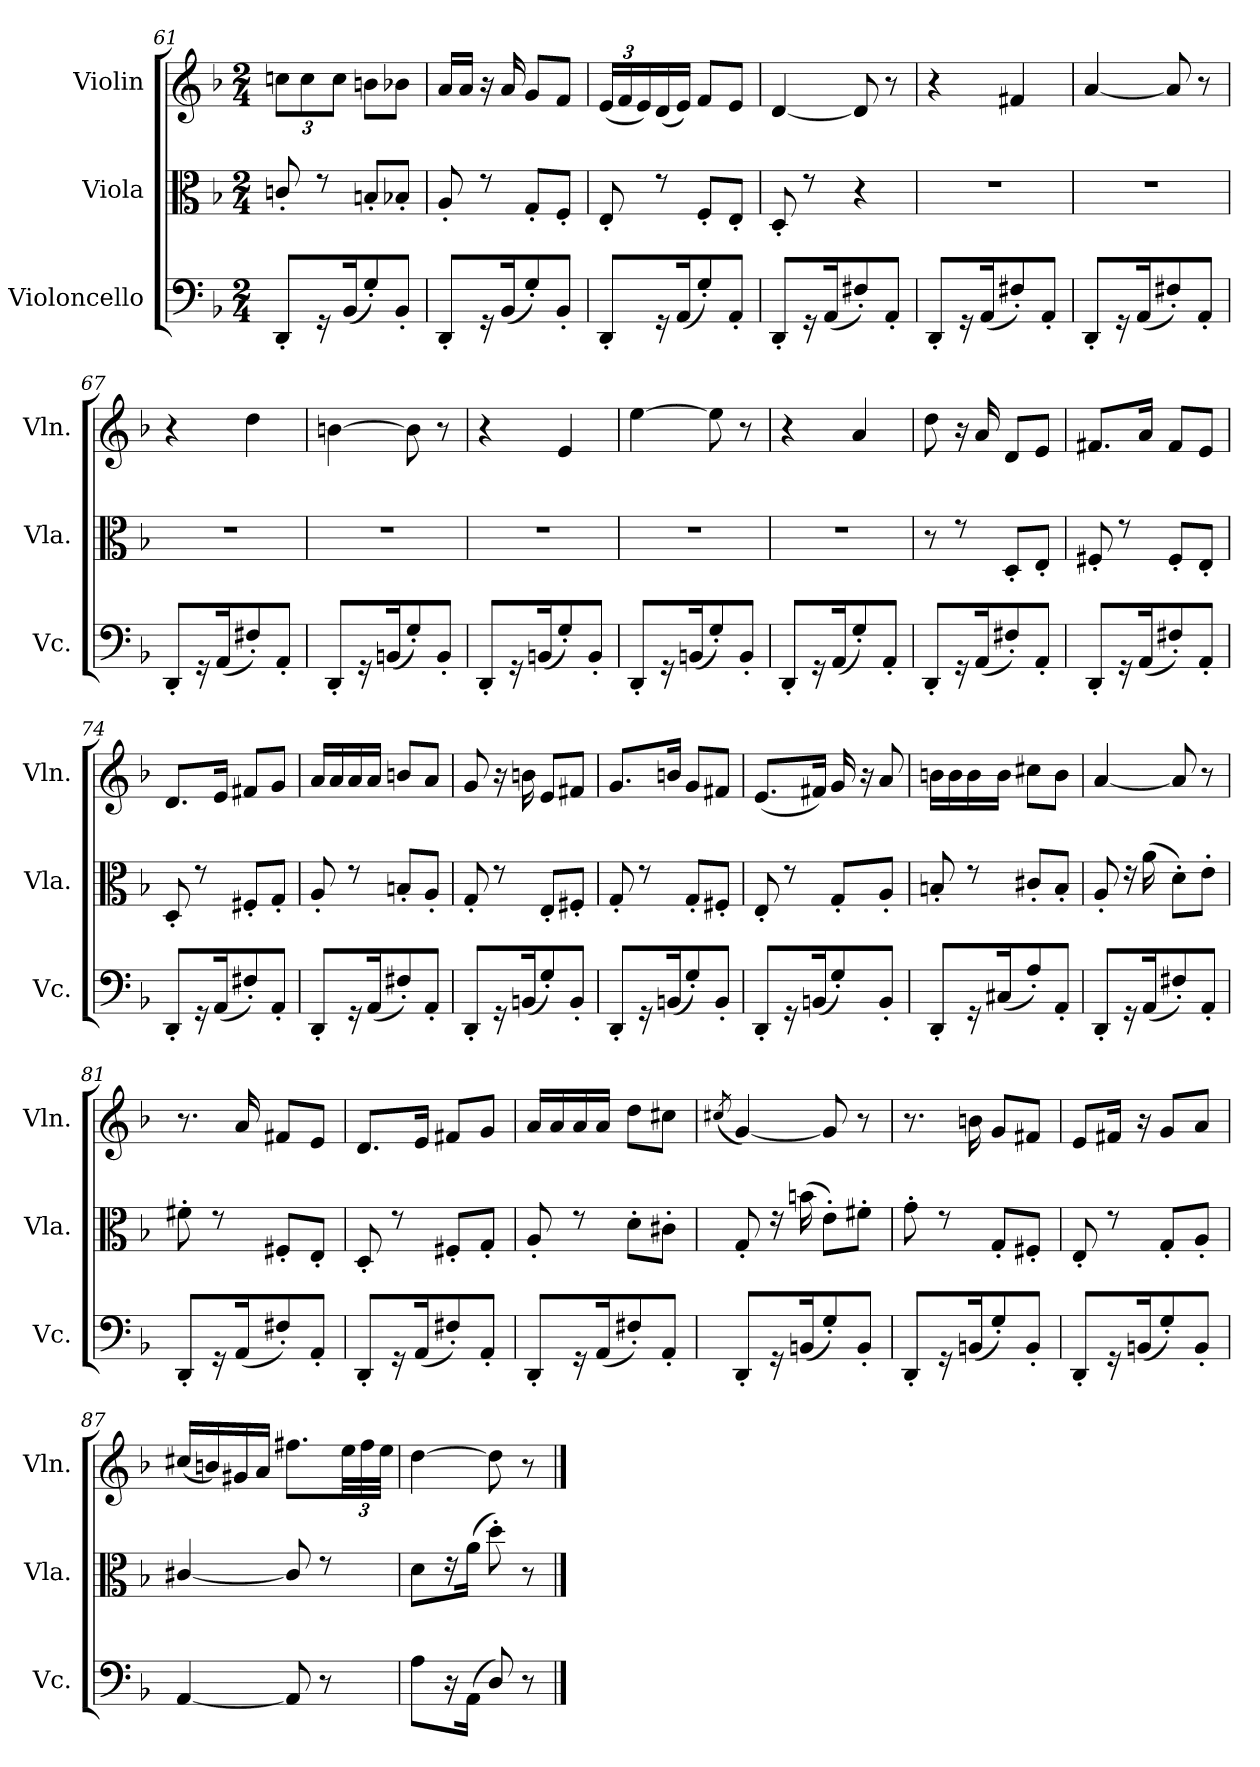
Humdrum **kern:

**kern	**dynam	**kern	**kern	**dynam
*part3	*part3	*part2	*part1	*part1
*staff3	*staff3	*staff2	*staff1	*staff1
*I"Violoncello	*	*I"Viola	*I"Violin	*
*I'Vc.	*	*I'Vla.	*I'Vln.	*
*clefF4	*	*clefC3	*clefG2	*
*k[b-]	*	*k[b-]	*k[b-]	*
*M2/4	*	*M2/4	*M2/4	*
*	*	*	*Xbrackettup	*
=61	=61	=61	=61	=61
8DD'/L	.	8cn'/	12ccn\L	.
.	.	.	12cc\	.
16r	.	8re	.	.
.	.	.	12cc\J	.
(16BB-/K	.	.	.	.
8G'/)	.	8Bn'/L	8bn\L	.
8BB-'/J	.	8B-X'/J	8b-X\J	.
=62	=62	=62	=62	=62
8DD'/L	.	8A'/	16a/LL	.
.	.	.	16a/JJ	.
16r	.	8re	16r	.
(16BB-/K	.	.	16a/	.
8G'/)	.	8G'/L	8g/L	.
8BB-'/J	.	8F'/J	8f/J	.
=63	=63	=63	=63	=63
8DD'/L	.	8E'/	(24e/LL	.
.	.	.	24f/	.
.	.	.	24e/)	.
16r	.	8re	(16d/	.
(16AA/K	.	.	16e/JJ)	.
8G'/)	.	8F'/L	8f/L	.
8AA'/J	.	8E'/J	8e/J	.
=64	=64	=64	=64	=64
8DD'/L	.	8D'/	[4d/	.
16r	.	8re	.	.
(16AA/K	.	.	.	.
8F#X'/)	.	4r	8d/]	.
8AA'/J	.	.	8r	.
=65	=65	=65	=65	=65
8DD'/L	.	2r	4r	.
16r	.	.	.	.
(16AA/K	.	.	.	.
8F#X'/)	.	.	4f#X/	.
8AA'/J	.	.	.	.
!!LO:PB:g=z
=66	=66	=66	=66	=66
8DD'/L	.	2r	[4a/	.
16r	.	.	.	.
(16AA/K	.	.	.	.
8F#X'/)	.	.	8a/]	.
8AA'/J	.	.	8r	.
=67	=67	=67	=67	=67
8DD'/L	.	2r	4r	.
16r	.	.	.	.
(16AA/K	.	.	.	.
8F#X'/)	.	.	4dd\	.
8AA'/J	.	.	.	.
=68	=68	=68	=68	=68
8DD'/L	.	2r	[4bn\	.
16r	.	.	.	.
(16BBn/K	.	.	.	.
8G'/)	.	.	8b\]	.
8BB'/J	.	.	8r	.
=69	=69	=69	=69	=69
8DD'/L	.	2r	4r	.
16r	.	.	.	.
(16BBn/K	.	.	.	.
8G'/)	.	.	4e/	.
8BB'/J	.	.	.	.
=70	=70	=70	=70	=70
8DD'/L	.	2r	[4ee\	.
16r	.	.	.	.
(16BBn/K	.	.	.	.
8G'/)	.	.	8ee\]	.
8BB'/J	.	.	8r	.
=71	=71	=71	=71	=71
8DD'/L	.	2r	4r	.
16r	.	.	.	.
(16AA/K	.	.	.	.
8G'/)	.	.	4a/	.
8AA'/J	.	.	.	.
=72	=72	=72	=72	=72
8DD'/L	.	8r	8dd\	.
16r	.	8re	16r	.
(16AA/K	.	.	16a/	.
8F#X'/)	.	8D'/L	8d/L	.
8AA'/J	.	8E'/J	8e/J	.
!!LO:LB:g=z
=73	=73	=73	=73	=73
8DD'/L	.	8F#X'/	8.f#X/L	.
16r	.	8re	.	.
(16AA/K	.	.	16a/Jk	.
8F#X'/)	.	8F#'/L	8f#/L	.
8AA'/J	.	8E'/J	8e/J	.
=74	=74	=74	=74	=74
8DD'/L	.	8D'/	8.d/L	.
16r	.	8re	.	.
(16AA/K	.	.	16e/Jk	.
8F#X'/)	.	8F#X'/L	8f#X/L	.
8AA'/J	.	8G'/J	8g/J	.
=75	=75	=75	=75	=75
8DD'/L	.	8A'/	16a/LL	.
.	.	.	16a/	.
16r	.	8re	16a/	.
(16AA/K	.	.	16a/JJ	.
8F#X'/)	.	8Bn'/L	8bn/L	.
8AA'/J	.	8A'/J	8a/J	.
=76	=76	=76	=76	=76
8DD'/L	.	8G'/	8g/	.
16r	.	8re	16r	.
(16BBn/K	.	.	16bn\	.
8G'/)	.	8E'/L	8e/L	.
8BB'/J	.	8F#X'/J	8f#X/J	.
=77	=77	=77	=77	=77
8DD'/L	.	8G'/	8.g/L	.
16r	.	8re	.	.
(16BBn/K	.	.	16bn/Jk	.
8G'/)	.	8G'/L	8g/L	.
8BB'/J	.	8F#X'/J	8f#X/J	.
=78	=78	=78	=78	=78
8DD'/L	.	8E'/	(8.e/L	.
16r	.	8re	.	.
(16BBn/K	.	.	16f#X/Jk)	.
8G'/)	.	8G'/L	16g/	.
.	.	.	16r	.
8BB'/J	.	8A'/J	8a/	.
!!LO:LB:g=z
=79	=79	=79	=79	=79
8DD'/L	.	8Bn'/	16bn\LL	.
.	.	.	16b\	.
16r	.	8re	16b\	.
(16C#X/K	.	.	16b\JJ	.
8A'/)	.	8c#X'/L	8cc#X\L	.
8AA'/J	.	8B'/J	8b\J	.
=80	=80	=80	=80	=80
8DD'/L	.	8A'/	[4a/	.
16r	.	16re	.	.
(16AA/K	.	(16a\	.	.
8F#X'/)	.	8d'\L)	8a/]	.
8AA'/J	.	8e'\J	8r	.
=81	=81	=81	=81	=81
8DD'/L	.	8f#X'\	8.r	.
16r	.	8re	.	.
(16AA/K	.	.	16a/	.
8F#X'/)	.	8F#X'/L	8f#X/L	.
8AA'/J	.	8E'/J	8e/J	.
=82	=82	=82	=82	=82
8DD'/L	.	8D'/	8.d/L	.
16r	.	8re	.	.
(16AA/K	.	.	16e/Jk	.
8F#X'/)	.	8F#X'/L	8f#X/L	.
8AA'/J	.	8G'/J	8g/J	.
=83	=83	=83	=83	=83
8DD'/L	.	8A'/	16a/LL	.
.	.	.	16a/	.
16r	.	8re	16a/	.
(16AA/K	.	.	16a/JJ	.
8F#X'/)	.	8d'\L	8dd\L	.
8AA'/J	.	8c#X'\J	8cc#X\J	.
=84	=84	=84	=84	=84
.	.	.	(8qcc#X/	.
8DD'/L	.	8G'/	[4g/)	.
16r	.	16re	.	.
(16BBn/K	.	(16bn\	.	.
8G'/)	.	8e'\L)	8g/]	.
8BB'/J	.	8f#X'\J	8r	.
!!LO:LB:g=z
=85	=85	=85	=85	=85
8DD'/L	.	8g'\	8.r	.
16r	.	8re	.	.
(16BBn/K	.	.	16bn\	.
8G'/)	.	8G'/L	8g/L	.
8BB'/J	.	8F#X'/J	8f#X/J	.
=86	=86	=86	=86	=86
8DD'/L	.	8E'/	8e/L	.
!	!	!	!	!LO:DY:a
16r	.	8re	16f#X/Jk	other-dynamics
!	!LO:DY:a	!	!	!
(16BBn/K	other-dynamics	.	16r	.
8G'/)	.	8G'/L	8g/L	.
8BB'/J	.	8A'/J	8a/J	.
=87	=87	=87	=87	=87
[4AA/	.	[4c#X/	(16cc#X/LL	.
.	.	.	16bn/)	.
.	.	.	16g#X/	.
.	.	.	16a/JJ	.
8AA/]	.	8c#/]	8.ff#X\L	.
8r	.	8re	.	.
.	.	.	48ee\LL	.
.	.	.	48ff#\	.
.	.	.	48ee\JJJ	.
=88	=88	=88	=88	=88
8A\L	.	8d\L	[4dd\	.
16r	.	16re	.	.
(16AA\Jk	.	(16a\Jk	.	.
8D/)	.	8dd'\)	8dd\]	.
8r	.	8r	8r	.
==	==	==	==	==
*-	*-	*-	*-	*-
